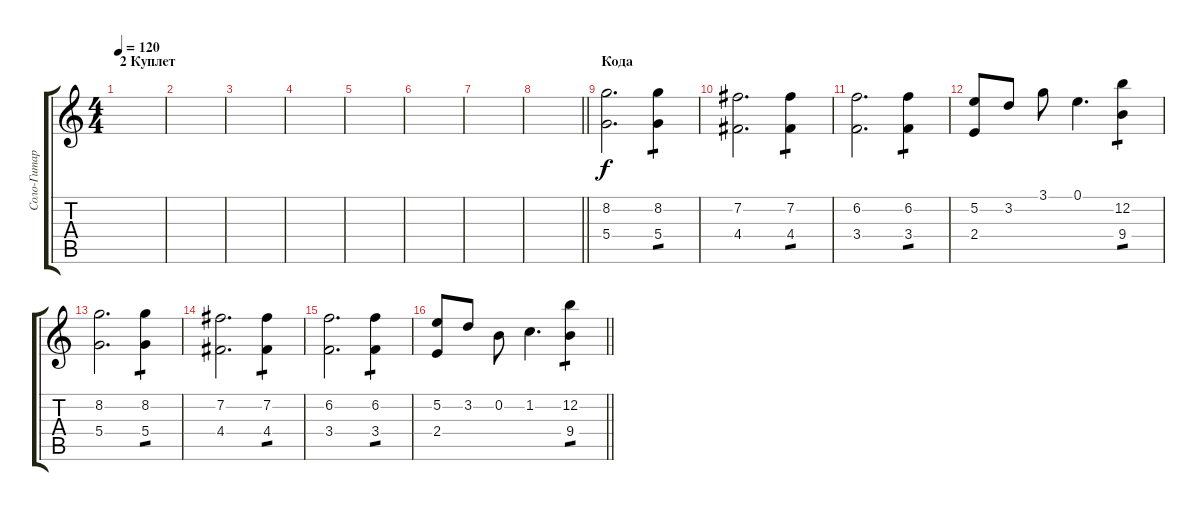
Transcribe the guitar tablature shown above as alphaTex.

\track ("Соло-Гитара" "Соло-Гитар") {instrument electricguitarjazz}
\staff {score tabs}
\tuning (E4 B3 G3 D3 A2 E2) {hide}
\ts (4 4)
\section ("" "2 Куплет")
\tempo 120
\clef g2
\ks c
|
|
|
|
|
|
|
\barLineRight lightlight
|
\section ("" "Кода")
(8.2 5.4).2{d} (8.2 5.4).4{tp 1} |
(7.2 4.4).2{d} (7.2 4.4).4{tp 1} |
(6.2 3.4).2{d} (6.2 3.4).4{tp 1} |
(5.2 2.4).8 3.2.8 3.1.8 0.1.4{d} (12.2 9.4).4{tp 1} |
(8.2 5.4).2{d} (8.2 5.4).4{tp 1} |
(7.2 4.4).2{d} (7.2 4.4).4{tp 1} |
(6.2 3.4).2{d} (6.2 3.4).4{tp 1} |
\barLineRight lightlight
(5.2 2.4).8 3.2.8 0.2.8 1.2.4{d} (12.2 9.4).4{tp 1}
